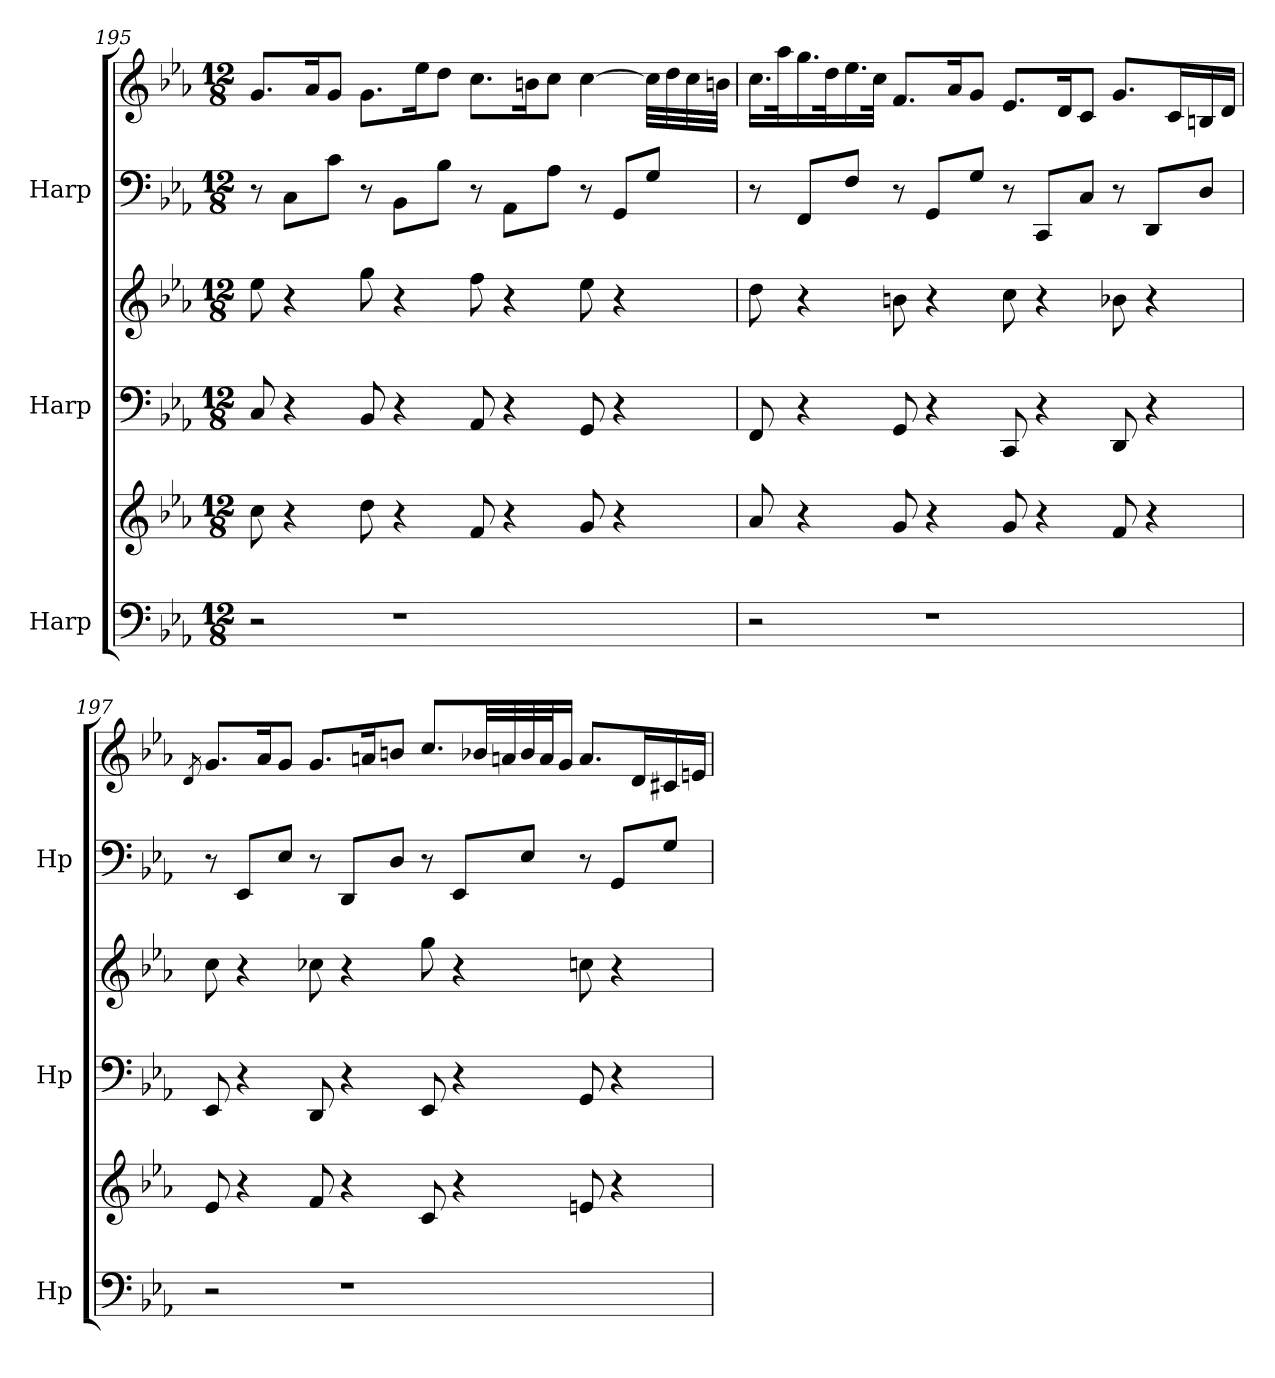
**kern	**kern	**kern	**kern	**kern	**kern
*part3	*part3	*part2	*part2	*part1	*part1
*staff6	*staff5	*staff4	*staff3	*staff2	*staff1
*I"Harp	*	*I"Harp	*	*I"Harp	*
*I'Hp	*	*I'Hp	*	*I'Hp	*
!!LO:PB:g=z
*clefF4	*clefG2	*clefF4	*clefG2	*clefF4	*clefG2
*k[b-e-a-]	*k[b-e-a-]	*k[b-e-a-]	*k[b-e-a-]	*k[b-e-a-]	*k[b-e-a-]
*M12/8	*M12/8	*M12/8	*M12/8	*M12/8	*M12/8
=195	=195	=195	=195	=195	=195
2r	8cc\	8C/	8ee-\	8r	8.g/L
.	4r	4r	4r	8C\L	.
.	.	.	.	.	16a-/K
.	.	.	.	8c\J	8g/J
.	8dd\	8BB-/	8gg\	8r	8.g\L
1r	4r	4r	4r	8BB-\L	.
.	.	.	.	.	16ee-\K
.	.	.	.	8B-\J	8dd\J
.	8f/	8AA-/	8ff\	8r	8.cc\L
.	4r	4r	4r	8AA-\L	.
.	.	.	.	.	16bn\K
.	.	.	.	8A-\J	8cc\J
.	8g/	8GG/	8ee-\	8r	[4cc\
.	4r	4r	4r	8GG/L	.
.	.	.	.	8G/J	32cc\LLL]
.	.	.	.	.	32dd\
.	.	.	.	.	32cc\
.	.	.	.	.	32bn\JJJ
=196	=196	=196	=196	=196	=196
2r	8a-/	8FF/	8dd\	8r	16.cc\LL
.	.	.	.	.	32aa-\K
.	4r	4r	4r	8FF/L	16.gg\
.	.	.	.	.	32dd\K
.	.	.	.	8F/J	16.ee-\
.	.	.	.	.	32cc\JJk
.	8g/	8GG/	8bn\	8r	8.f/L
1r	4r	4r	4r	8GG/L	.
.	.	.	.	.	16a-/K
.	.	.	.	8G/J	8g/J
.	8g/	8CC/	8cc\	8r	8.e-/L
.	4r	4r	4r	8CC/L	.
.	.	.	.	.	16d/K
.	.	.	.	8C/J	8c/J
.	8f/	8DD/	8b-X\	8r	8.g/L
.	4r	4r	4r	8DD/L	.
.	.	.	.	.	16c/L
.	.	.	.	8D/J	16Bn/
.	.	.	.	.	16d/JJ
!!LO:LB:g=z
=197	=197	=197	=197	=197	=197
.	.	.	.	.	8qd/
2r	8e-/	8EE-/	8cc\	8r	8.g/L
.	4r	4r	4r	8EE-/L	.
.	.	.	.	.	16a-/K
.	.	.	.	8E-/J	8g/J
.	8f/	8DD/	8cc-X\	8r	8.g/L
1r	4r	4r	4r	8DD/L	.
.	.	.	.	.	16an/K
.	.	.	.	8D/J	8bn/J
.	8c/	8EE-/	8gg\	8r	8.cc/L
.	4r	4r	4r	8EE-/L	.
.	.	.	.	.	32b-X/LL
.	.	.	.	.	32an/
.	.	.	.	8E-/J	32b-/
.	.	.	.	.	32a/J
.	.	.	.	.	16g/JJ
.	8en/	8GG/	8ccn\	8r	8.a/L
.	4r	4r	4r	8GG/L	.
.	.	.	.	.	16d/L
.	.	.	.	8G/J	16c#X/
.	.	.	.	.	16en/JJ
=	=	=	=	=	=
*-	*-	*-	*-	*-	*-
